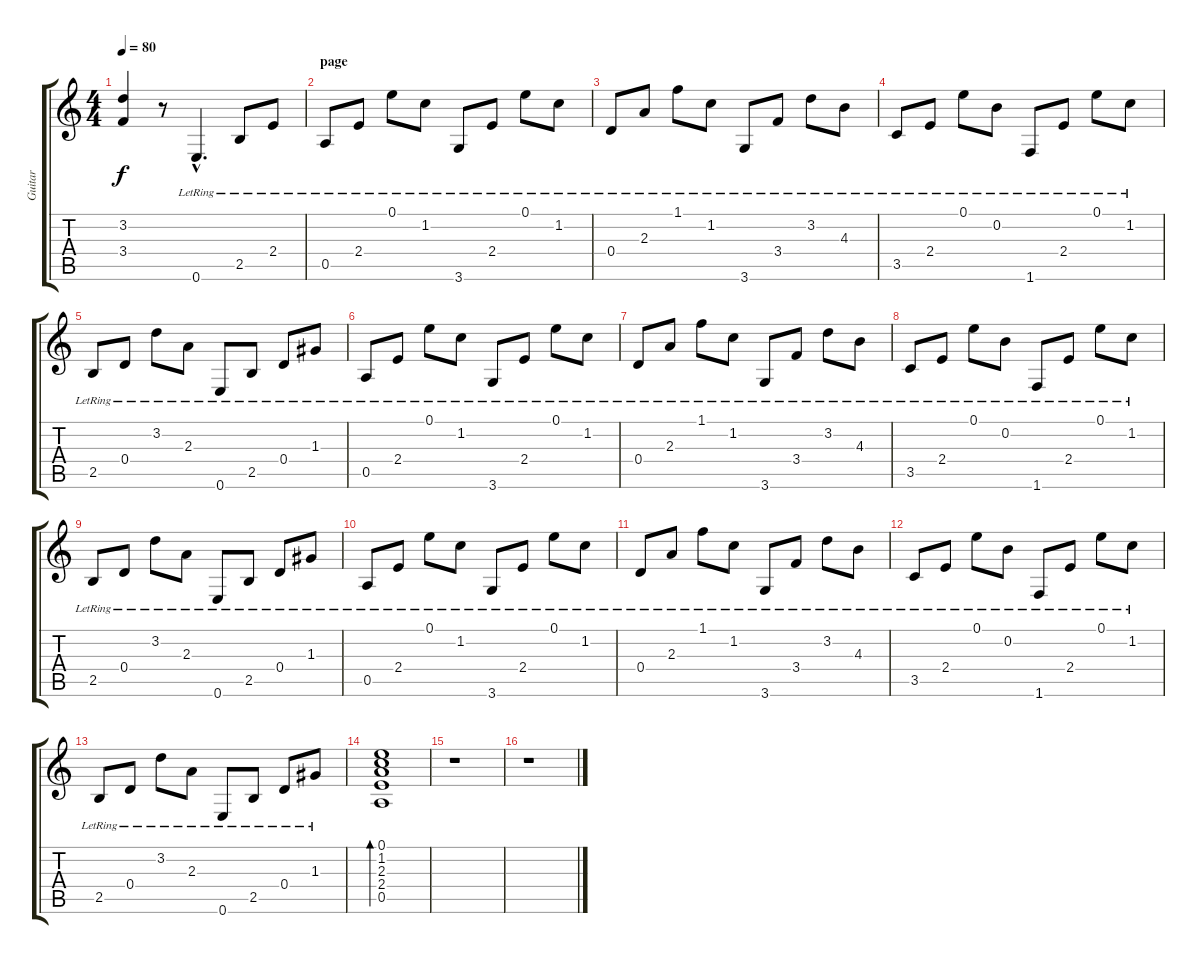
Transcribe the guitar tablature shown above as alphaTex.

\track ("Guitar" "Guitar") {instrument acousticguitarsteel}
\staff {score tabs}
\tuning (E4 B3 G3 D3 A2 E2) {hide}
\ts (4 4)
\tempo 80
\clef g2
\ks c
(3.2 3.4).4{dy f} r.8 0.6{hac lr}.4{d} 2.5{lr}.8 2.4{lr}.8 |
\section ("" "page")
0.5{lr}.8 2.4{lr}.8 0.1{lr}.8 1.2{lr}.8 3.6{lr}.8 2.4{lr}.8 0.1{lr}.8 1.2{lr}.8 |
0.4{lr}.8 2.3{lr}.8 1.1{lr}.8 1.2{lr}.8 3.6{lr}.8 3.4{lr}.8 3.2{lr}.8 4.3{lr}.8 |
3.5{lr}.8 2.4{lr}.8 0.1{lr}.8 0.2{lr}.8 1.6{lr}.8 2.4{lr}.8 0.1{lr}.8 1.2{lr}.8 |
2.5{lr}.8 0.4{lr}.8 3.2{lr}.8 2.3{lr}.8 0.6{lr}.8 2.5{lr}.8 0.4{lr}.8 1.3{lr}.8 |
0.5{lr}.8 2.4{lr}.8 0.1{lr}.8 1.2{lr}.8 3.6{lr}.8 2.4{lr}.8 0.1{lr}.8 1.2{lr}.8 |
0.4{lr}.8 2.3{lr}.8 1.1{lr}.8 1.2{lr}.8 3.6{lr}.8 3.4{lr}.8 3.2{lr}.8 4.3{lr}.8 |
3.5{lr}.8 2.4{lr}.8 0.1{lr}.8 0.2{lr}.8 1.6{lr}.8 2.4{lr}.8 0.1{lr}.8 1.2{lr}.8 |
2.5{lr}.8 0.4{lr}.8 3.2{lr}.8 2.3{lr}.8 0.6{lr}.8 2.5{lr}.8 0.4{lr}.8 1.3{lr}.8 |
0.5{lr}.8 2.4{lr}.8 0.1{lr}.8 1.2{lr}.8 3.6{lr}.8 2.4{lr}.8 0.1{lr}.8 1.2{lr}.8 |
0.4{lr}.8 2.3{lr}.8 1.1{lr}.8 1.2{lr}.8 3.6{lr}.8 3.4{lr}.8 3.2{lr}.8 4.3{lr}.8 |
3.5{lr}.8 2.4{lr}.8 0.1{lr}.8 0.2{lr}.8 1.6{lr}.8 2.4{lr}.8 0.1{lr}.8 1.2{lr}.8 |
2.5{lr}.8 0.4{lr}.8 3.2{lr}.8 2.3{lr}.8 0.6{lr}.8 2.5{lr}.8 0.4{lr}.8 1.3{lr}.8 |
(0.1 1.2 2.3 2.4 0.5).1{bd 240} |
r.1 |
r.1
